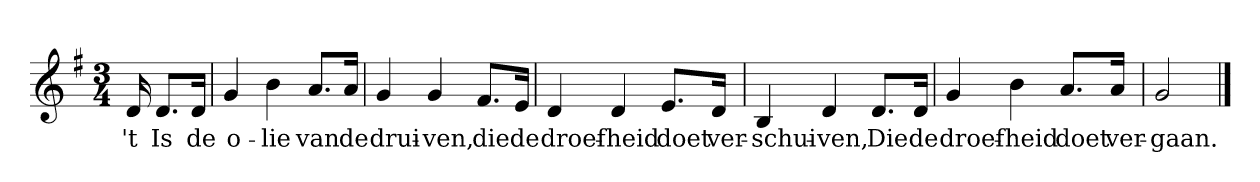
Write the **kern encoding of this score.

**kern	**text
*part1	*part1
*staff1	*staff1
*clefG2	*
*k[f#]	*
*G:	*
*M3/4	*
*MM120	*
=	=
16d	't
8.d/L	Is
16d/Jk	de
=1	=1
4g	o-
4b	-lie
8.a/L	van
16a/Jk	de
=2	=2
4g	drui-
4g	-ven,
8.f#/L	die
16e/Jk	de
=3	=3
4d	droef-
4d	-heid
8.e/L	doet
16d/Jk	ver-
=4	=4
4B	-schui-
4d	-ven,
8.d/L	Die
16d/Jk	de
=5	=5
4g	droef-
4b	-heid
8.a/L	doet
16a/Jk	ver-
=6	=6
2g	-gaan.
==	==
*-	*-
